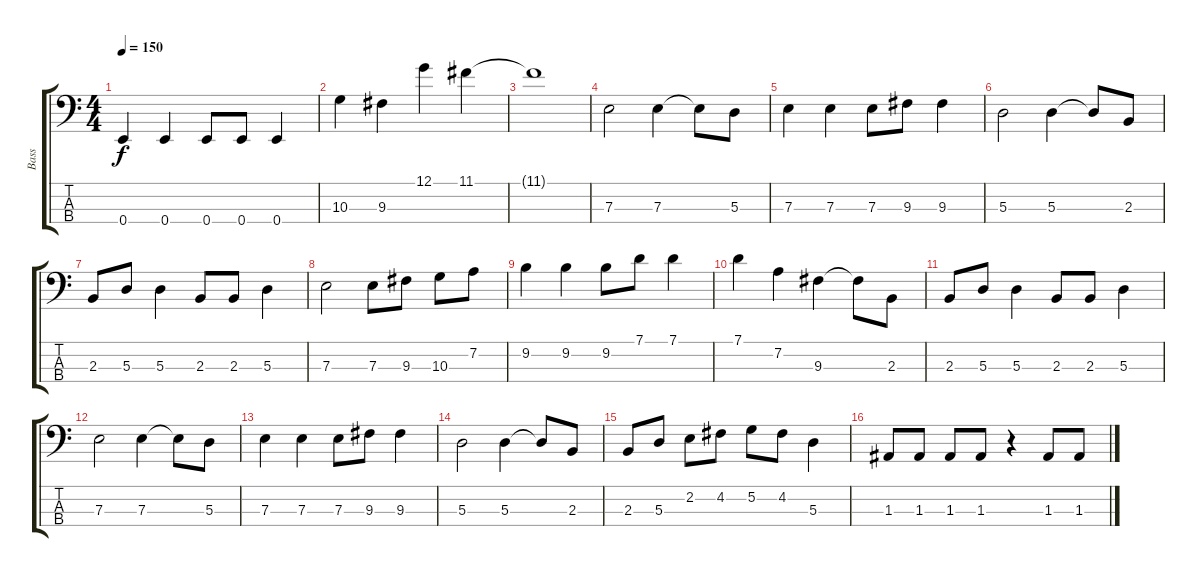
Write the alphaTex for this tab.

\track ("Bass" "Bass") {instrument electricbassfinger}
\staff {score tabs}
\tuning (G2 D2 A1 E1) {hide}
\ts (4 4)
\tempo 150
\clef f4
\ks c
0.4.4{dy f} 0.4.4 0.4.8 0.4.8 0.4.4 |
10.3.4 9.3.4 12.1.4 11.1.4 |
11.1{t}.1 |
7.3.2 7.3.4 7.3{t}.8 5.3.8 |
7.3.4 7.3.4 7.3.8 9.3.8 9.3.4 |
5.3.2 5.3.4 5.3{t}.8 2.3.8 |
2.3.8 5.3.8 5.3.4 2.3.8 2.3.8 5.3.4 |
7.3.2 7.3.8 9.3.8 10.3.8 7.2.8 |
9.2.4 9.2.4 9.2.8 7.1.8 7.1.4 |
7.1.4 7.2.4 9.3.4 9.3{t}.8 2.3.8 |
2.3.8 5.3.8 5.3.4 2.3.8 2.3.8 5.3.4 |
7.3.2 7.3.4 7.3{t}.8 5.3.8 |
7.3.4 7.3.4 7.3.8 9.3.8 9.3.4 |
5.3.2 5.3.4 5.3{t}.8 2.3.8 |
2.3.8 5.3.8 2.2.8 4.2.8 5.2.8 4.2.8 5.3.4 |
1.3.8 1.3.8 1.3.8 1.3.8 r.4 1.3.8 1.3.8
